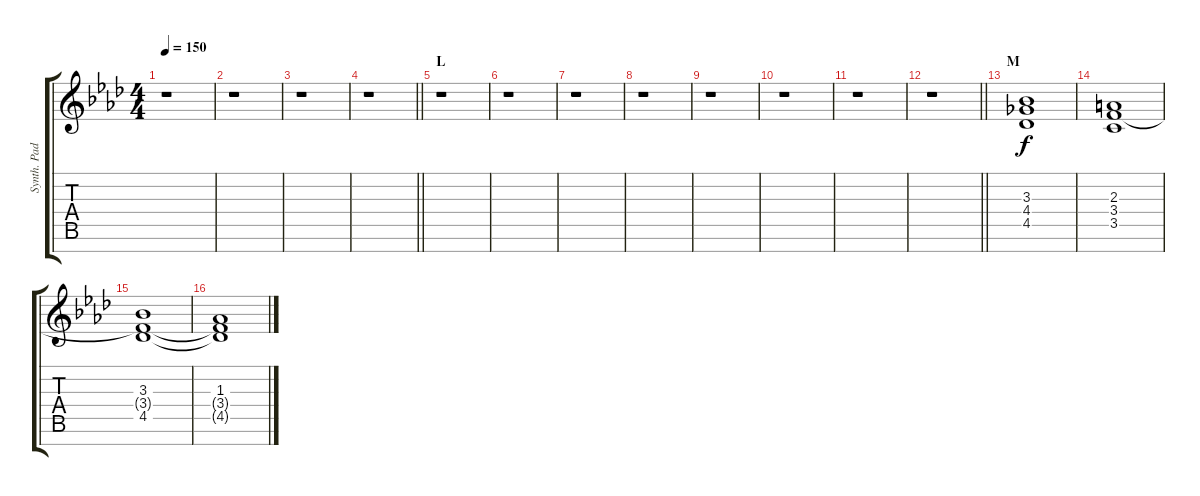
\track ("Synth. Pad" "Synth. Pad") {instrument pad2warm}
\staff {score tabs}
\tuning (E5 B4 G4 D4 A3 E3 B2) {hide}
\ts (4 4)
\tempo 150
\clef g2
\ks ab
r.1{dy f} |
r.1 |
r.1 |
\barLineRight lightlight
r.1 |
\section ("" "L")
r.1 |
r.1 |
r.1 |
r.1 |
r.1 |
r.1 |
r.1 |
\barLineRight lightlight
r.1 |
\section ("" "M")
(3.3 4.4 4.5).1 |
(2.3 3.4 3.5).1 |
(3.3 3.4{t} 4.5).1 |
(1.3 3.4{t} 4.5{t}).1
